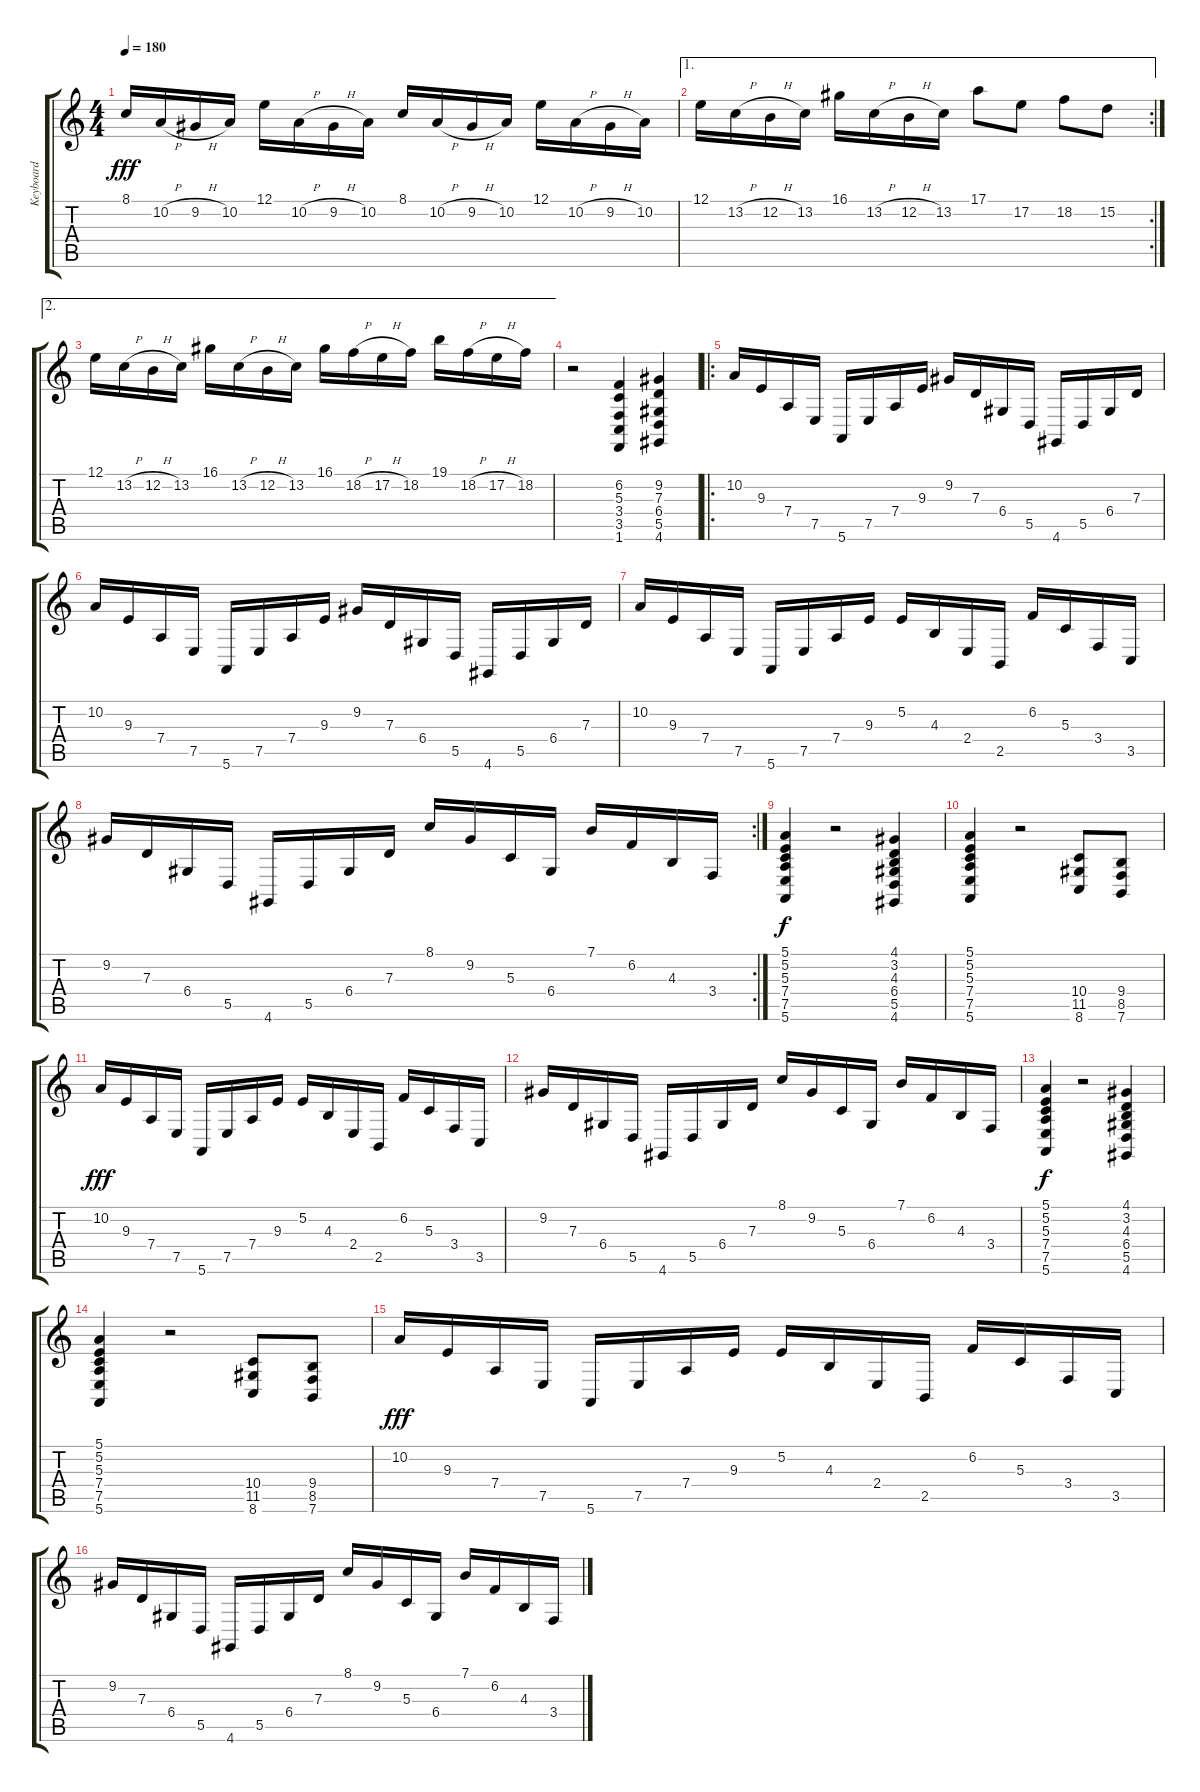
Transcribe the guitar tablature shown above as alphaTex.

\track ("Keyboard" "Keyboard") {instrument lead2sawtooth}
\staff {score tabs}
\tuning (E4 B3 G3 D3 A2 E2) {hide}
\ts (4 4)
\tempo 180
\clef g2
\ks c
8.1.16{dy fff} 10.2{h}.16 9.2{h}.16 10.2.16 12.1.16 10.2{h}.16 9.2{h}.16 10.2.16 8.1.16 10.2{h}.16 9.2{h}.16 10.2.16 12.1.16 10.2{h}.16 9.2{h}.16 10.2.16 |
\ae 1
\rc 2
12.1.16 13.2{h}.16 12.2{h}.16 13.2.16 16.1.16 13.2{h}.16 12.2{h}.16 13.2.16 17.1.8 17.2.8 18.2.8 15.2.8 |
\ae 2
12.1.16 13.2{h}.16 12.2{h}.16 13.2.16 16.1.16 13.2{h}.16 12.2{h}.16 13.2.16 16.1.16 18.2{h}.16 17.2{h}.16 18.2.16 19.1.16 18.2{h}.16 17.2{h}.16 18.2.16 |
r.2 (6.2 5.3 3.4 3.5 1.6).4 (9.2 7.3 6.4 5.5 4.6).4 |
\ro
10.2.16 9.3.16 7.4.16 7.5.16 5.6.16 7.5.16 7.4.16 9.3.16 9.2.16 7.3.16 6.4.16 5.5.16 4.6.16 5.5.16 6.4.16 7.3.16 |
10.2.16 9.3.16 7.4.16 7.5.16 5.6.16 7.5.16 7.4.16 9.3.16 9.2.16 7.3.16 6.4.16 5.5.16 4.6.16 5.5.16 6.4.16 7.3.16 |
10.2.16 9.3.16 7.4.16 7.5.16 5.6.16 7.5.16 7.4.16 9.3.16 5.2.16 4.3.16 2.4.16 2.5.16 6.2.16 5.3.16 3.4.16 3.5.16 |
\rc 2
9.2.16 7.3.16 6.4.16 5.5.16 4.6.16 5.5.16 6.4.16 7.3.16 8.1.16 9.2.16 5.3.16 6.4.16 7.1.16 6.2.16 4.3.16 3.4.16 |
(5.1 5.2 5.3 7.4 7.5 5.6).4{dy f} r.2 (4.1 3.2 4.3 6.4 5.5 4.6).4 |
(5.1 5.2 5.3 7.4 7.5 5.6).4 r.2 (10.4 11.5 8.6).8 (9.4 8.5 7.6).8 |
10.2.16{dy fff} 9.3.16 7.4.16 7.5.16 5.6.16 7.5.16 7.4.16 9.3.16 5.2.16 4.3.16 2.4.16 2.5.16 6.2.16 5.3.16 3.4.16 3.5.16 |
9.2.16 7.3.16 6.4.16 5.5.16 4.6.16 5.5.16 6.4.16 7.3.16 8.1.16 9.2.16 5.3.16 6.4.16 7.1.16 6.2.16 4.3.16 3.4.16 |
(5.1 5.2 5.3 7.4 7.5 5.6).4{dy f} r.2 (4.1 3.2 4.3 6.4 5.5 4.6).4 |
(5.1 5.2 5.3 7.4 7.5 5.6).4 r.2 (10.4 11.5 8.6).8 (9.4 8.5 7.6).8 |
10.2.16{dy fff} 9.3.16 7.4.16 7.5.16 5.6.16 7.5.16 7.4.16 9.3.16 5.2.16 4.3.16 2.4.16 2.5.16 6.2.16 5.3.16 3.4.16 3.5.16 |
9.2.16 7.3.16 6.4.16 5.5.16 4.6.16 5.5.16 6.4.16 7.3.16 8.1.16 9.2.16 5.3.16 6.4.16 7.1.16 6.2.16 4.3.16 3.4.16
